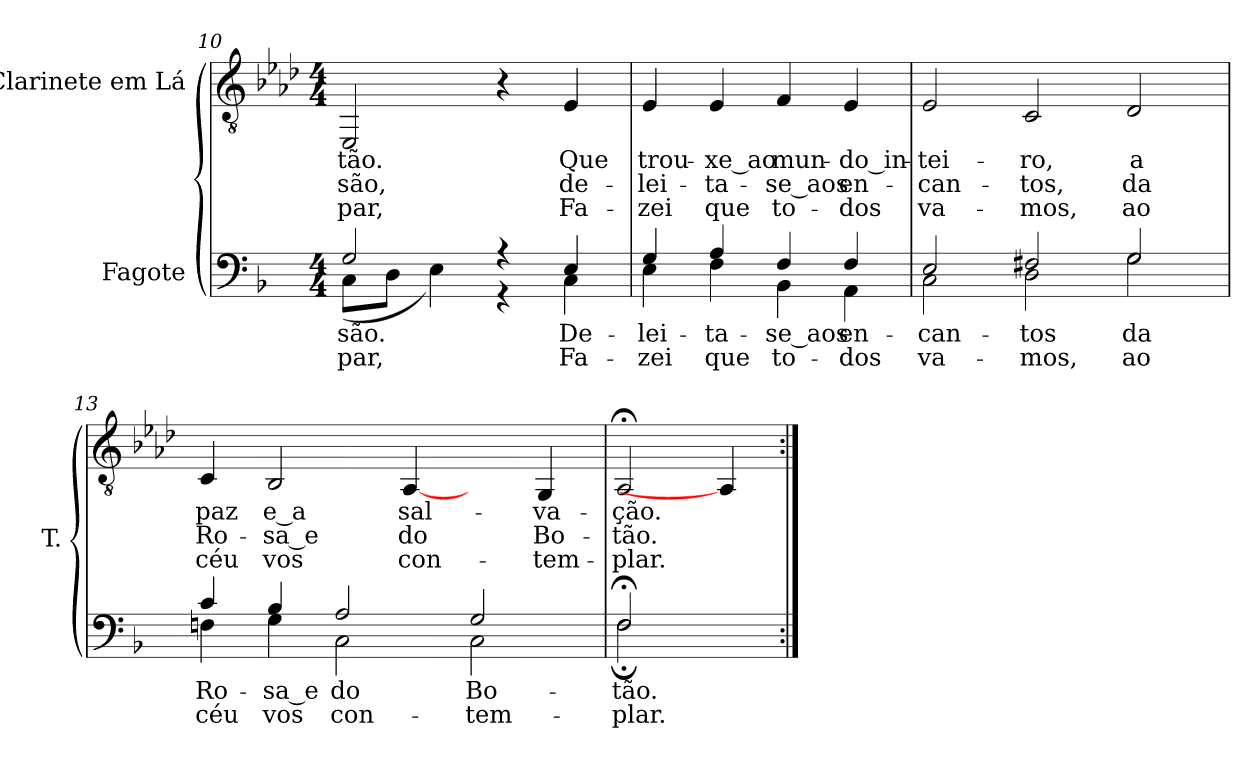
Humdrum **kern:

**kern	**text	**text	**kern	**text	**text	**text
*part2	*part2	*part2	*part1	*part1	*part1	*part1
*staff2	*staff2	*staff2	*staff1	*staff1	*staff1	*staff1
*I"Fagote	*	*	*I"Clarinete em Lá	*	*	*
*	*	*	*I'T.	*	*	*
!!LO:LB:g=z
*clefF4	*	*	*clefGv2	*	*	*
*	*	*	*ITrd2c3	*	*	*
*k[b-]	*	*	*k[b-]	*	*	*
*F:	*	*	*F:	*	*	*
*M4/4	*	*	*M4/4	*	*	*
=10	=10	=10	=10	=10	=10	=10
!	!LO:LY:b:color=#000000	!	!	!	!	!
*^	*	*	*	*	*	*
!	!	!LO:LY:b:color=#000000	!LO:LY:b:color=#000000	!	!	!	!
!	!	!	!	!	!LO:LY:b:color=#000000	!LO:LY:b:color=#000000	!LO:LY:b:color=#000000
2Gi/	(8Ci\L	-são.	par,	2CCi/	-tão.	-são,	par,
.	8Di\J	.	.	.	.	.	.
.	4Ei\)	.	.	.	.	.	.
4r	4r	.	.	4r	.	.	.
!	!	!LO:LY:b:color=#000000	!	!	!	!	!
!	!	!LO:LY:b:color=#000000	!LO:LY:b:color=#000000	!	!	!	!
!	!	!	!	!	!LO:LY:b:color=#000000	!LO:LY:b:color=#000000	!LO:LY:b:color=#000000
4Ei/	4Ci\	De-	Fa-	4Ci/	Que	de-	Fa-
=11	=11	=11	=11	=11	=11	=11	=11
!	!	!LO:LY:b:color=#000000	!	!	!	!	!
!	!	!LO:LY:b:color=#000000	!LO:LY:b:color=#000000	!	!	!	!
!	!	!	!	!	!LO:LY:b:color=#000000	!LO:LY:b:color=#000000	!LO:LY:b:color=#000000
4Gi/	4Ei\	-lei-	-zei	4Ci/	trou-	-lei-	-zei
!	!	!LO:LY:b:color=#000000	!	!	!	!	!
!	!	!LO:LY:b:color=#000000	!LO:LY:b:color=#000000	!	!	!	!
!	!	!	!	!	!LO:LY:b:color=#000000	!LO:LY:b:color=#000000	!LO:LY:b:color=#000000
4Ai/	4Fi\	-ta-	que	4Ci/	-xe_ao	-ta-	que
!	!	!LO:LY:b:color=#000000	!	!	!	!	!
!	!	!LO:LY:b:color=#000000	!LO:LY:b:color=#000000	!	!	!	!
!	!	!	!	!	!LO:LY:b:color=#000000	!LO:LY:b:color=#000000	!LO:LY:b:color=#000000
4Fi/	4BB-i\	-se_aos	to-	4Di/	mun-	-se_aos	to-
!	!	!LO:LY:b:color=#000000	!	!	!	!	!
!	!	!LO:LY:b:color=#000000	!LO:LY:b:color=#000000	!	!	!	!
!	!	!	!	!	!LO:LY:b:color=#000000	!LO:LY:b:color=#000000	!LO:LY:b:color=#000000
4Fi/	4AAi\	en-	-dos	4Ci/	-do_in-	en-	-dos
=12	=12	=12	=12	=12	=12	=12	=12
!	!	!LO:LY:b:color=#000000	!	!	!	!	!
!	!	!LO:LY:b:color=#000000	!LO:LY:b:color=#000000	!	!	!	!
!	!	!	!	!	!LO:LY:b:color=#000000	!LO:LY:b:color=#000000	!LO:LY:b:color=#000000
2Ei/	2Ci\	-can-	va-	2Ci/	-tei-	-can-	va-
!	!	!LO:LY:b:color=#000000	!	!	!	!	!
!	!	!LO:LY:b:color=#000000	!LO:LY:b:color=#000000	!	!	!	!
!	!	!	!	!	!LO:LY:b:color=#000000	!LO:LY:b:color=#000000	!LO:LY:b:color=#000000
2F#Xi/	2Di\	-tos	-mos,	2AAi/	-ro,	-tos,	-mos,
!	!	!LO:LY:b:color=#000000	!	!	!	!	!
!	!	!LO:LY:b:color=#000000	!LO:LY:b:color=#000000	!	!	!	!
!	!	!	!	!	!LO:LY:b:color=#000000	!LO:LY:b:color=#000000	!LO:LY:b:color=#000000
2Gi/	2Gi\	da	ao	2BB-i/	a	da	ao
=13	=13	=13	=13	=13	=13	=13	=13
!	!	!LO:LY:b:color=#000000	!	!	!	!	!
!	!	!LO:LY:b:color=#000000	!LO:LY:b:color=#000000	!	!	!	!
!	!	!	!	!	!LO:LY:b:color=#000000	!LO:LY:b:color=#000000	!LO:LY:b:color=#000000
4ci/	4Fni\	Ro-	céu	4AAi/	paz	Ro-	céu
!	!	!LO:LY:b:color=#000000	!	!	!	!	!
!	!	!LO:LY:b:color=#000000	!LO:LY:b:color=#000000	!	!	!	!
!	!	!	!	!	!LO:LY:b:color=#000000	!LO:LY:b:color=#000000	!LO:LY:b:color=#000000
4B-i/	4Gi\	-sa_e	vos	2GGi/	e_a	-sa_e	vos
!	!	!LO:LY:b:color=#000000	!	!	!	!	!
!	!	!LO:LY:b:color=#000000	!LO:LY:b:color=#000000	!	!	!	!
2Ai/	2Ci\	do	con-	.	.	.	.
!	!	!	!	!	!LO:LY:b:color=#000000	!LO:LY:b:color=#000000	!LO:LY:b:color=#000000
.	.	.	.	[4FFi/	sal-	do	con-
!	!	!LO:LY:b:color=#000000	!	!	!	!	!
!	!	!LO:LY:b:color=#000000	!LO:LY:b:color=#000000	!	!	!	!
2Gi/	2Ci\	Bo-	-tem-	4ryy	.	.	.
!	!	!	!	!	!LO:LY:b:color=#000000	!LO:LY:b:color=#000000	!LO:LY:b:color=#000000
.	.	.	.	4EEi/	-va-	Bo-	-tem-
=14	=14	=14	=14	=14	=14	=14	=14
!	!	!LO:LY:b:color=#000000	!	!	!	!	!
!	!	!LO:LY:b:color=#000000	!LO:LY:b:color=#000000	!	!	!	!
!	!	!	!	!	!LO:LY:b:color=#000000	!LO:LY:b:color=#000000	!LO:LY:b:color=#000000
2F;i/	2F;i\	-tão.	-plar.	2FF;i/	-ção.	-tão.	-plar.
4ryy	4ryy	.	.	4FFi/]	.	.	.
*v	*v	*	*	*	*	*	*
=:|!	=:|!	=:|!	=:|!	=:|!	=:|!	=:|!
*-	*-	*-	*-	*-	*-	*-
